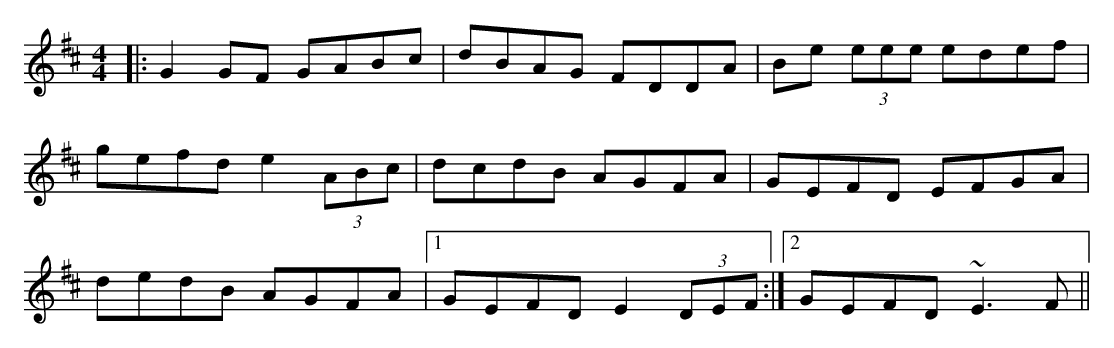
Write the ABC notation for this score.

X:1
M:4/4
K:Edor
|:G2 GF GABc|dBAG FDDA|Be (3eee edef|
gefd e2 (3ABc|dcdB AGFA|GEFD EFGA|
dedB AGFA|1 GEFD E2 (3DEF:|2 GEFD ~E3 F||
